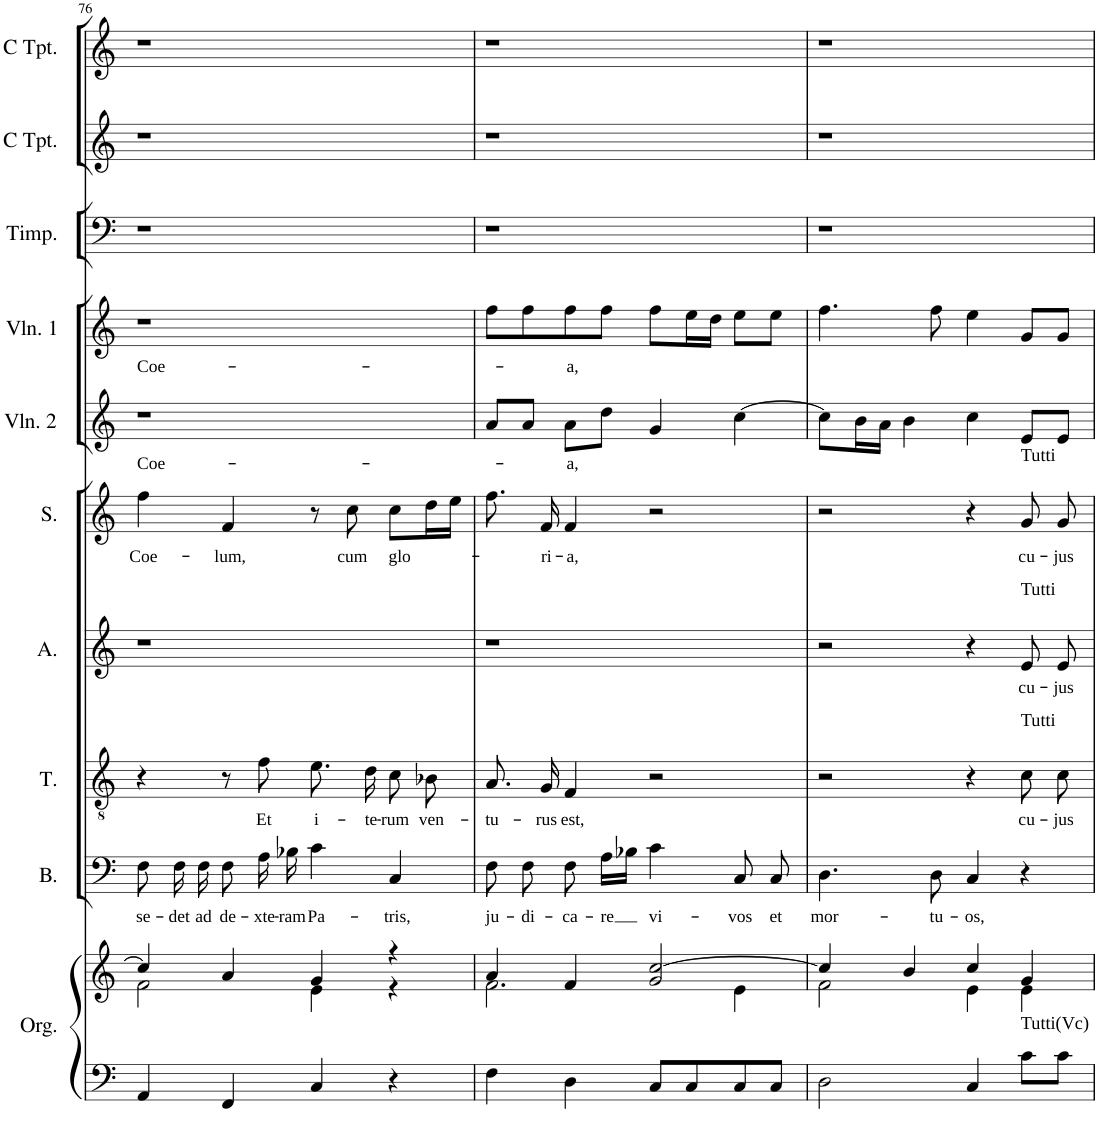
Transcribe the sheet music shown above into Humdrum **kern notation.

**kern	**kern	**kern	**text	**kern	**text	**kern	**text	**kern	**text	**kern	**text	**kern	**text	**kern	**kern	**kern
*part10	*part10	*part9	*part9	*part8	*part8	*part7	*part7	*part6	*part6	*part5	*part5	*part4	*part4	*part3	*part2	*part1
*staff11	*staff10	*staff9	*staff9	*staff8	*staff8	*staff7	*staff7	*staff6	*staff6	*staff5	*staff5	*staff4	*staff4	*staff3	*staff2	*staff1
*I"Organo	*	*I"Bass	*	*I"Tenore	*	*I"Alto	*	*I"Canto	*	*I"Violino secondo	*	*I"Violino primo	*	*I"Tympani	*I"Clarino secondo	*I"Clarino primo
*I'Org.	*	*I'B.	*	*I'T.	*	*I'A.	*	*	*	*I'Vln. 2	*	*I'Vln. 1	*	*	*	*
!!LO:PB:g=z
*clefF4	*clefG2	*clefF4	*	*clefGv2	*	*clefG2	*	*clefG2	*	*clefG2	*	*clefG2	*	*clefF4	*clefG2	*clefG2
*	*	*	*	*Trd7c12	*	*	*	*	*	*	*	*	*	*	*	*
*k[]	*k[]	*k[]	*	*k[]	*	*k[]	*	*k[]	*	*k[]	*	*k[]	*	*k[]	*k[]	*k[]
*M4/4	*M4/4	*M4/4	*	*M4/4	*	*M4/4	*	*M4/4	*	*M4/4	*	*M4/4	*	*M4/4	*M4/4	*M4/4
*met(c)	*met(c)	*met(c)	*	*met(c)	*	*met(c)	*	*met(c)	*	*met(c)	*	*met(c)	*	*met(c)	*met(c)	*met(c)
=76	=76	=76	=76	=76	=76	=76	=76	=76	=76	=76	=76	=76	=76	=76	=76	=76
*	*^	*	*	*	*	*	*	*	*	*	*	*	*	*	*	*
!	!	!	!	!LO:LY:b	!	!	!	!	!	!LO:LY:b	!	!LO:LY:b	!	!LO:LY:b	!	!	!
4AA/	4cc/]	2f\	8F\	se-	4r	.	1r	.	4ff\	Coe-	1r	Coe-	1r	Coe-	1r	1r	1r
!	!	!	!	!LO:LY:b	!	!	!	!	!	!	!	!	!	!	!	!	!
.	.	.	16F\	-det	.	.	.	.	.	.	.	.	.	.	.	.	.
!	!	!	!	!LO:LY:b	!	!	!	!	!	!	!	!	!	!	!	!	!
.	.	.	16F\	ad	.	.	.	.	.	.	.	.	.	.	.	.	.
!	!	!	!	!LO:LY:b	!	!	!	!	!	!LO:LY:b	!	!	!	!	!	!	!
4FF/	4a/	.	8F\	de-	8r	.	.	.	4f/	-lum,	.	.	.	.	.	.	.
!	!	!	!	!LO:LY:b	!	!LO:LY:b	!	!	!	!	!	!	!	!	!	!	!
.	.	.	16A\	-xte-	8f\	Et	.	.	.	.	.	.	.	.	.	.	.
!	!	!	!	!LO:LY:b	!	!	!	!	!	!	!	!	!	!	!	!	!
.	.	.	16B-X\	-ram	.	.	.	.	.	.	.	.	.	.	.	.	.
!	!	!	!	!LO:LY:b	!	!LO:LY:b	!	!	!	!	!	!	!	!	!	!	!
4C/	4g/	4e\	4c\	Pa-	8.e\L	i-	.	.	8r	.	.	.	.	.	.	.	.
!	!	!	!	!	!	!	!	!	!	!LO:LY:b	!	!	!	!	!	!	!
.	.	.	.	.	.	.	.	.	8cc\	cum	.	.	.	.	.	.	.
!	!	!	!	!	!	!LO:LY:b	!	!	!	!	!	!	!	!	!	!	!
.	.	.	.	.	16d\Jk	-te-	.	.	.	.	.	.	.	.	.	.	.
!	!	!	!	!LO:LY:b	!	!LO:LY:b	!	!	!	!LO:LY:b	!	!	!	!	!	!	!
4r	4r	4r	4C/	-tris,	8c\L	-rum	.	.	8cc\L	glo-	.	.	.	.	.	.	.
!	!	!	!	!	!	!LO:LY:b	!	!	!	!	!	!	!	!	!	!	!
.	.	.	.	.	8B-X\J	ven-	.	.	16dd\L	.	.	.	.	.	.	.	.
.	.	.	.	.	.	.	.	.	16ee\JJ	.	.	.	.	.	.	.	.
=77	=77	=77	=77	=77	=77	=77	=77	=77	=77	=77	=77	=77	=77	=77	=77	=77	=77
!	!	!	!	!LO:LY:b	!	!LO:LY:b	!	!	!	!	!	!	!	!	!	!	!
4F\	4a/	2.f\	8F\	ju-	8.A/L	-tu-	1r	.	8.ff\	.	8a/L	.	8ff\L	.	1r	1r	1r
!	!	!	!	!LO:LY:b	!	!	!	!	!	!	!	!	!	!	!	!	!
.	.	.	8F\	-di-	.	.	.	.	.	.	8a/J	.	8ff\	.	.	.	.
!	!	!	!	!	!	!LO:LY:b	!	!	!	!LO:LY:b	!	!	!	!	!	!	!
.	.	.	.	.	16G/Jk	-rus	.	.	16f/	-ri-	.	.	.	.	.	.	.
!	!	!	!	!LO:LY:b	!	!LO:LY:b	!	!	!	!LO:LY:b	!	!LO:LY:b	!	!LO:LY:b	!	!	!
4D\	4f/	.	8F\	-ca-	4F/	est,	.	.	4f/	-a,	8a\L	-a,	8ff\	-a,	.	.	.
!	!	!	!	!LO:LY:b	!	!	!	!	!	!	!	!	!	!	!	!	!
.	.	.	16A\LL	-re	.	.	.	.	.	.	8dd\J	.	8ff\J	.	.	.	.
.	.	.	16B-X\JJ	.	.	.	.	.	.	.	.	.	.	.	.	.	.
!	!	!	!	!LO:LY:b	!	!	!	!	!	!	!	!	!	!	!	!	!
8C/L	2g/ [2cc/	.	4c\	vi-	2r	.	.	.	2r	.	4g/	.	8ff\L	.	.	.	.
8C/	.	.	.	.	.	.	.	.	.	.	.	.	16ee\L	.	.	.	.
.	.	.	.	.	.	.	.	.	.	.	.	.	16dd\JJ	.	.	.	.
!	!	!	!	!LO:LY:b	!	!	!	!	!	!	!	!	!	!	!	!	!
8C/	.	4e\	8C/	-vos	.	.	.	.	.	.	[4cc\	.	8ee\L	.	.	.	.
!	!	!	!	!LO:LY:b	!	!	!	!	!	!	!	!	!	!	!	!	!
8C/J	.	.	8C/	et	.	.	.	.	.	.	.	.	8ee\J	.	.	.	.
=78	=78	=78	=78	=78	=78	=78	=78	=78	=78	=78	=78	=78	=78	=78	=78	=78	=78
!	!	!	!	!LO:LY:b	!	!	!	!	!	!	!	!	!	!	!	!	!
2D\	4cc/]	2f\	4.D\	mor-	2r	.	2r	.	2r	.	8cc\L]	.	4.ff\	.	1r	1r	1r
.	.	.	.	.	.	.	.	.	.	.	16b\L	.	.	.	.	.	.
.	.	.	.	.	.	.	.	.	.	.	16a\JJ	.	.	.	.	.	.
.	4b/	.	.	.	.	.	.	.	.	.	4b\	.	.	.	.	.	.
!	!	!	!	!LO:LY:b	!	!	!	!	!	!	!	!	!	!	!	!	!
.	.	.	8D\	-tu-	.	.	.	.	.	.	.	.	8ff\	.	.	.	.
!	!	!	!	!LO:LY:b	!	!	!	!	!	!	!	!	!	!	!	!	!
4C/	4cc/	4e\	4C/	-os,	4r	.	4r	.	4r	.	4cc\	.	4ee\	.	.	.	.
!	!	!	!	!	!	!	!	!	!LO:TX:a:t=Tutti	!	!	!	!	!	!	!	!
!	!	!	!	!	!	!	!LO:TX:a:t=Tutti	!	!	!	!	!	!	!	!	!	!
!	!	!	!	!	!LO:TX:a:t=Tutti	!	!	!	!	!	!	!	!	!	!	!	!
!LO:TX:a:t=Tutti(Vc)	!	!	!	!	!	!	!	!	!	!	!	!	!	!	!	!	!
!	!	!	!	!	!	!LO:LY:b	!	!LO:LY:b	!	!LO:LY:b	!	!	!	!	!	!	!
8c\L	4g/	4e\	4r	.	8c\L	cu-	8e/L	cu-	8g/	cu-	8e/L	.	8g/L	.	.	.	.
!	!	!	!	!	!	!LO:LY:b	!	!LO:LY:b	!	!LO:LY:b	!	!	!	!	!	!	!
8c\J	.	.	.	.	8c\J	-jus	8e/J	-jus	8g/	-jus	8e/J	.	8g/J	.	.	.	.
*	*v	*v	*	*	*	*	*	*	*	*	*	*	*	*	*	*	*
=	=	=	=	=	=	=	=	=	=	=	=	=	=	=	=	=
*-	*-	*-	*-	*-	*-	*-	*-	*-	*-	*-	*-	*-	*-	*-	*-	*-
